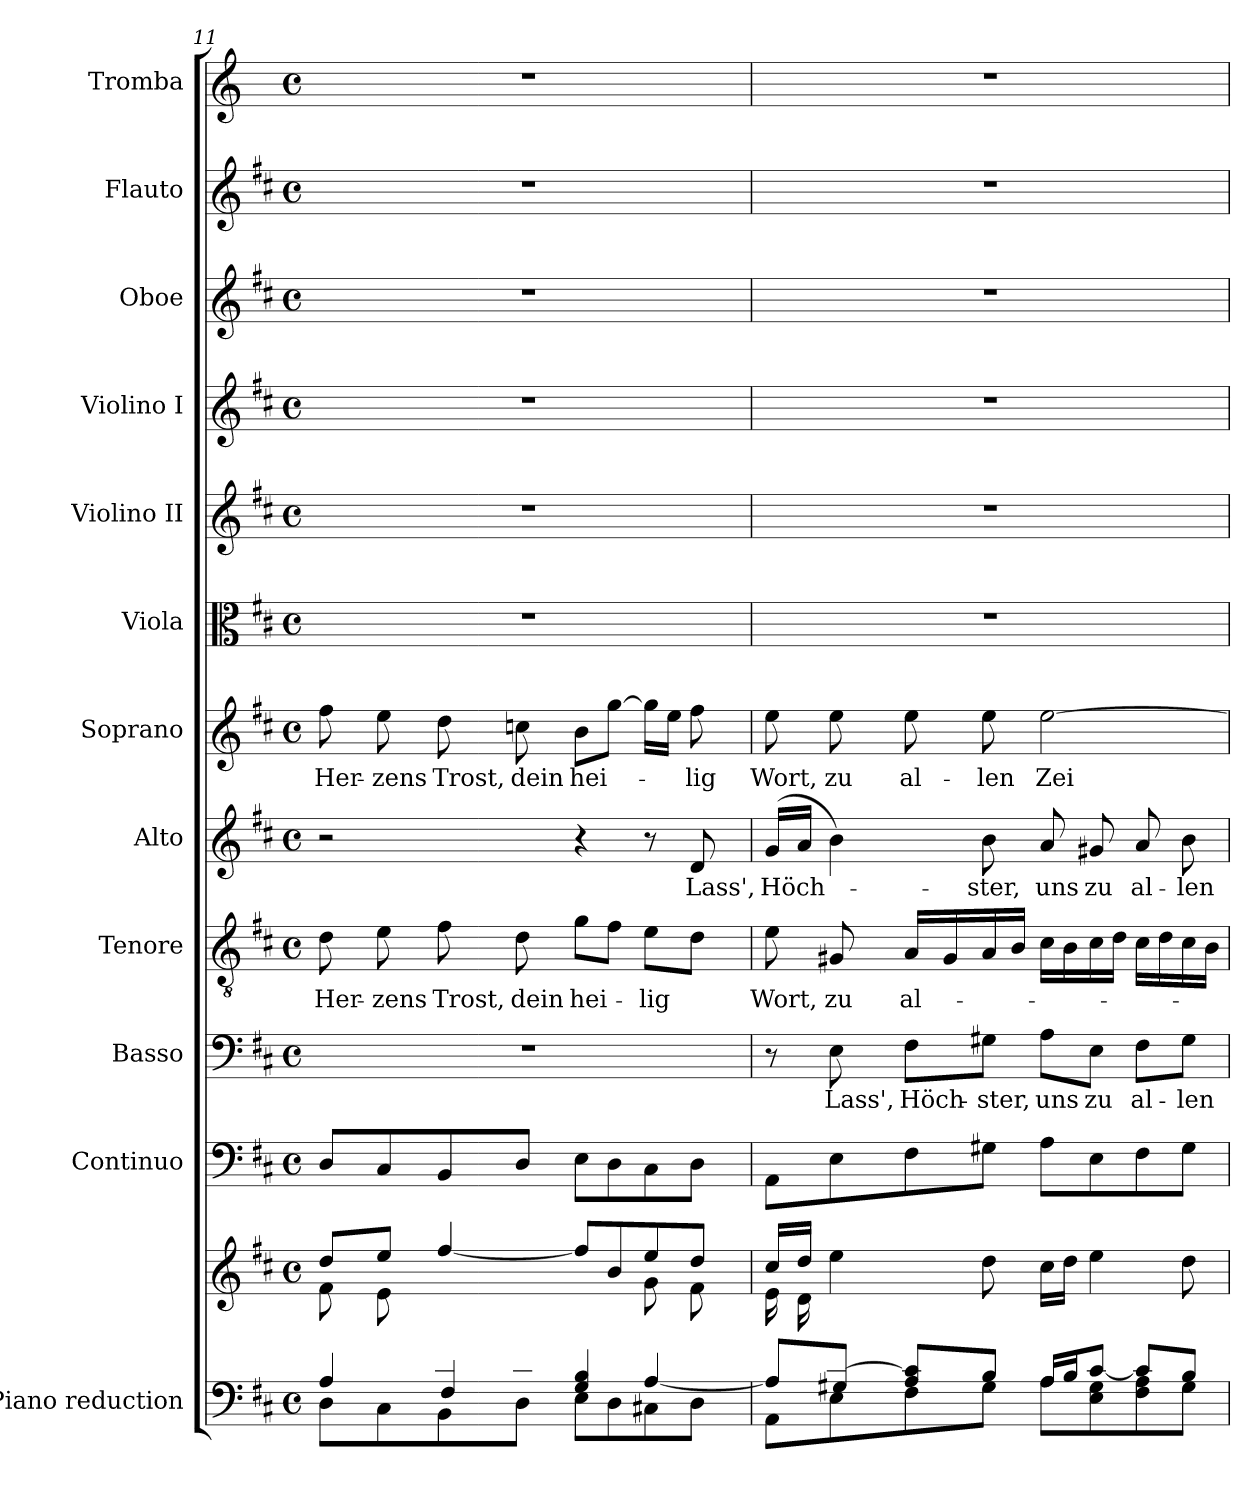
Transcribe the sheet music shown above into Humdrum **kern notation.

**kern	**kern	**kern	**kern	**text	**kern	**text	**kern	**text	**kern	**text	**kern	**kern	**kern	**kern	**kern	**kern
*part12	*part12	*part11	*part10	*part10	*part9	*part9	*part8	*part8	*part7	*part7	*part6	*part5	*part4	*part3	*part2	*part1
*staff13	*staff12	*staff11	*staff10	*staff10	*staff9	*staff9	*staff8	*staff8	*staff7	*staff7	*staff6	*staff5	*staff4	*staff3	*staff2	*staff1
*I"Piano reduction	*	*I"Continuo	*I"Basso	*	*I"Tenore	*	*I"Alto	*	*I"Soprano	*	*I"Viola	*I"Violino II	*I"Violino I	*I"Oboe	*I"Flauto	*I"Tromba
*I'Pno	*	*	*	*	*	*	*	*	*	*	*I'Vla	*I'Vln	*I'Vln	*I'Ob	*I'Fl	*
!!LO:PB:g=z
*clefF4	*clefG2	*clefF4	*clefF4	*	*clefGv2	*	*clefG2	*	*clefG2	*	*clefC3	*clefG2	*clefG2	*clefG2	*clefG2	*clefG2
*	*	*	*	*	*	*	*	*	*	*	*	*	*	*	*	*ITrd-1c-2
*k[f#c#]	*k[f#c#]	*k[f#c#]	*k[f#c#]	*	*k[f#c#]	*	*k[f#c#]	*	*k[f#c#]	*	*k[f#c#]	*k[f#c#]	*k[f#c#]	*k[f#c#]	*k[f#c#]	*k[f#c#]
*M4/4	*M4/4	*M4/4	*M4/4	*	*M4/4	*	*M4/4	*	*M4/4	*	*M4/4	*M4/4	*M4/4	*M4/4	*M4/4	*M4/4
*met(c)	*met(c)	*met(c)	*met(c)	*	*met(c)	*	*met(c)	*	*met(c)	*	*met(c)	*met(c)	*met(c)	*met(c)	*met(c)	*met(c)
=11	=11	=11	=11	=11	=11	=11	=11	=11	=11	=11	=11	=11	=11	=11	=11	=11
*^	*^	*	*	*	*	*	*	*	*	*	*	*	*	*	*	*
*	*^	*	*	*	*	*	*	*	*	*	*	*	*	*	*	*	*	*
!	!	!	!	!	!	!	!	!	!LO:LY:b	!	!	!	!LO:LY:b	!	!	!	!	!	!
4ryy	4A/	8D\L	8dd/L	8f#\L	8D/L	1r	.	8d\	Her-	2r	.	8ff#\	Her-	1r	1r	1r	1r	1r	1r
!	!	!	!	!	!	!	!	!	!LO:LY:b	!	!	!	!LO:LY:b	!	!	!	!	!	!
.	.	8C#\	8ee/J	8e\	8C#/	.	.	8e\	-zens	.	.	8ee\	-zens	.	.	.	.	.	.
!	!	!	!	!	!	!	!	!	!LO:LY:b	!	!	!	!LO:LY:b	!	!	!	!	!	!
8d/	4F#/	8BB\	[4ff#/	4ryy	8BB/	.	.	8f#\	Trost,	.	.	8dd\	Trost,	.	.	.	.	.	.
!	!	!	!	!	!	!	!	!	!LO:LY:b	!	!	!	!LO:LY:b	!	!	!	!	!	!
8cn/J	.	8D\J	.	.	8D/J	.	.	8d\	dein	.	.	8ccn\	dein	.	.	.	.	.	.
!	!	!	!	!	!	!	!	!	!LO:LY:b	!	!	!	!LO:LY:b	!	!	!	!	!	!
2ryy	4G/ 4B/	8E\L	8ff#/L]	4ryy	8E\L	.	.	8g\L	hei-	4r	.	8b\L	hei-	.	.	.	.	.	.
.	.	8D\	8b/	.	8D\	.	.	8f#\J	.	.	.	[8gg\J	.	.	.	.	.	.	.
!	!	!	!	!	!	!	!	!	!LO:LY:b	!	!	!	!	!	!	!	!	!	!
.	[4A/	8C#X\	8ee/	8g\L	8C#\	.	.	8e\L	-lig	8r	.	16gg\LL]	.	.	.	.	.	.	.
.	.	.	.	.	.	.	.	.	.	.	.	16ee\JJ	.	.	.	.	.	.	.
!	!	!	!	!	!	!	!	!	!	!	!LO:LY:b	!	!LO:LY:b	!	!	!	!	!	!
.	.	8D\J	8dd/J	8f#\J	8D\J	.	.	8d\J	.	8d/	Lass',	8ff#\	-lig	.	.	.	.	.	.
=12	=12	=12	=12	=12	=12	=12	=12	=12	=12	=12	=12	=12	=12	=12	=12	=12	=12	=12	=12
!	!	!	!	!	!	!	!	!	!LO:LY:b	!	!LO:LY:b	!	!LO:LY:b	!	!	!	!	!	!
8ryy	8A/L]	8AA\L	16cc#/LL	16e\LL	8AA\L	8r	.	8e\	Wort,	(>16g/LL	Höch-	8ee\	Wort,	1r	1r	1r	1r	1r	1r
.	.	.	16dd/JJ	16d\J	.	.	.	.	.	16a/JJ	.	.	.	.	.	.	.	.	.
!	!	!	!	!	!	!	!LO:LY:b	!	!LO:LY:b	!	!	!	!LO:LY:b	!	!	!	!	!	!
[8c#/J	8G#X/J	8E\	4ee\	8ryy	8E\	8E\	Lass',	8G#X/	zu	4b\)	.	8ee\	zu	.	.	.	.	.	.
!	!	!	!	!	!	!	!LO:LY:b	!	!LO:LY:b	!	!	!	!LO:LY:b	!	!	!	!	!	!
2.ryy	8A/ 8c#/]L	8F#\	.	4ryy	8F#\	8F#\L	Höch-	16A/LL	al-	.	.	8ee\	al-	.	.	.	.	.	.
.	.	.	.	.	.	.	.	16G#/	.	.	.	.	.	.	.	.	.	.	.
!	!	!	!	!	!	!	!LO:LY:b	!	!	!	!LO:LY:b	!	!LO:LY:b	!	!	!	!	!	!
.	8B/J	8G#\J	8dd\	.	8G#X\J	8G#X\J	-ster,	16A/	.	8b\	-ster,	8ee\	-len	.	.	.	.	.	.
.	.	.	.	.	.	.	.	16B/JJ	.	.	.	.	.	.	.	.	.	.	.
!	!	!	!	!	!	!	!LO:LY:b	!	!	!	!LO:LY:b	!	!LO:LY:b	!	!	!	!	!	!
.	16A/LL	8A\L	16cc#\LL	2ryy	8A\L	8A\L	uns	16c#\LL	.	8a/	uns	[2ee\	Zei-	.	.	.	.	.	.
.	16B/J	.	16dd\JJ	.	.	.	.	16B\	.	.	.	.	.	.	.	.	.	.	.
!	!	!	!	!	!	!	!LO:LY:b	!	!	!	!LO:LY:b	!	!	!	!	!	!	!	!
.	[8c#/J	8E\ 8G#\	4ee\	.	8E\	8E\J	zu	16c#\	.	8g#X/	zu	.	.	.	.	.	.	.	.
.	.	.	.	.	.	.	.	16d\JJ	.	.	.	.	.	.	.	.	.	.	.
!	!	!	!	!	!	!	!LO:LY:b	!	!	!	!LO:LY:b	!	!	!	!	!	!	!	!
.	8c#/L]	8F#\ 8A\	.	.	8F#\	8F#\L	al-	16c#\LL	.	8a/	al-	.	.	.	.	.	.	.	.
.	.	.	.	.	.	.	.	16d\	.	.	.	.	.	.	.	.	.	.	.
!	!	!	!	!	!	!	!LO:LY:b	!	!	!	!LO:LY:b	!	!	!	!	!	!	!	!
.	8B/J	8G#\J	8dd\	.	8G#\J	8G#\J	-len	16c#\	.	8b\	-len	.	.	.	.	.	.	.	.
.	.	.	.	.	.	.	.	16B\JJ	.	.	.	.	.	.	.	.	.	.	.
*v	*v	*v	*	*	*	*	*	*	*	*	*	*	*	*	*	*	*	*	*
*	*v	*v	*	*	*	*	*	*	*	*	*	*	*	*	*	*	*
=	=	=	=	=	=	=	=	=	=	=	=	=	=	=	=	=
*-	*-	*-	*-	*-	*-	*-	*-	*-	*-	*-	*-	*-	*-	*-	*-	*-
